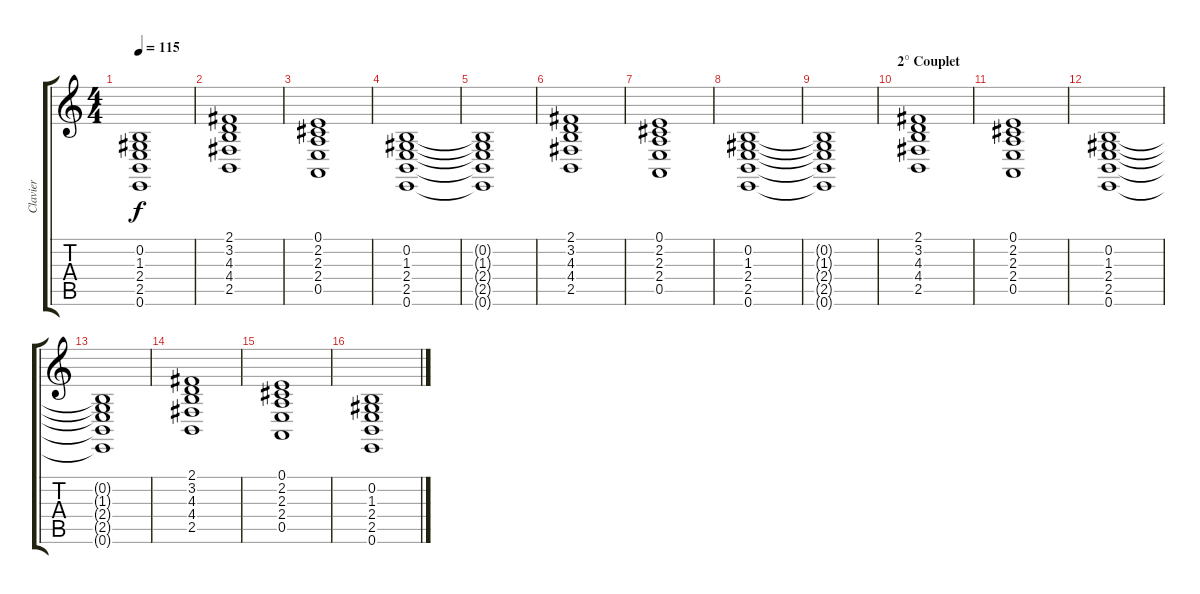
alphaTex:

\track ("Clavier" "Clavier") {instrument synthstrings2}
\staff {score tabs}
\tuning (E4 B3 G3 D3 A2 E2) {hide}
\ts (4 4)
\tempo 115
\clef g2
\ks c
(0.2{t} 1.3{t} 2.4{t} 2.5{t} 0.6{t}).1{dy f} |
(2.1 3.2 4.3 4.4 2.5).1 |
(0.1 2.2 2.3 2.4 0.5).1 |
(0.2 1.3 2.4 2.5 0.6).1 |
(0.2{t} 1.3{t} 2.4{t} 2.5{t} 0.6{t}).1 |
(2.1 3.2 4.3 4.4 2.5).1 |
(0.1 2.2 2.3 2.4 0.5).1 |
(0.2 1.3 2.4 2.5 0.6).1 |
(0.2{t} 1.3{t} 2.4{t} 2.5{t} 0.6{t}).1 |
\section ("" "2° Couplet")
(2.1 3.2 4.3 4.4 2.5).1 |
(0.1 2.2 2.3 2.4 0.5).1 |
(0.2 1.3 2.4 2.5 0.6).1 |
(0.2{t} 1.3{t} 2.4{t} 2.5{t} 0.6{t}).1 |
(2.1 3.2 4.3 4.4 2.5).1 |
(0.1 2.2 2.3 2.4 0.5).1 |
(0.2 1.3 2.4 2.5 0.6).1
